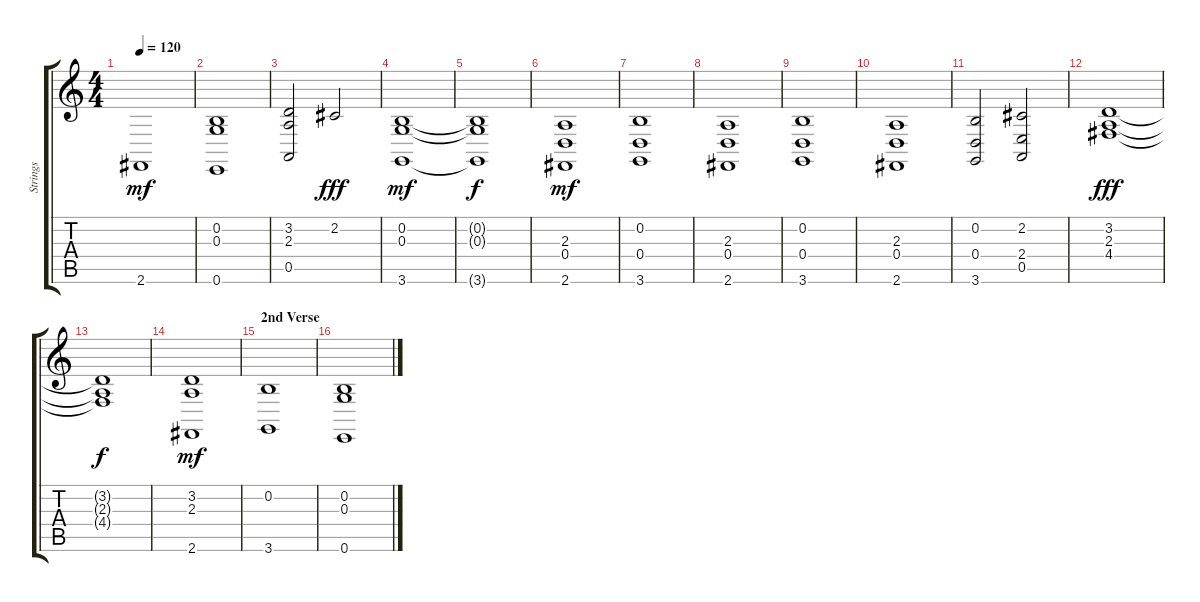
\track ("Strings" "Strings") {instrument stringensemble2}
\staff {score tabs}
\tuning (E4 B3 G3 D3 A2 E2) {hide}
\ts (4 4)
\tempo 120
\clef g2
\ks c
2.6.1{dy mf} |
(0.2 0.3 0.6).1 |
(3.2 2.3 0.5).2 2.2.2{dy fff} |
(0.2 0.3 3.6).1{dy mf} |
(0.2{t} 0.3{t} 3.6{t}).1{dy f} |
(2.3 0.4 2.6).1{dy mf} |
(0.2 0.4 3.6).1 |
(2.3 0.4 2.6).1 |
(0.2 0.4 3.6).1 |
(2.3 0.4 2.6).1 |
(0.2 0.4 3.6).2 (2.2 2.4 0.5).2 |
(3.2 2.3 4.4).1{dy fff} |
(3.2{t} 2.3{t} 4.4{t}).1{dy f} |
(3.2 2.3 2.6).1{dy mf} |
\section ("" "2nd Verse")
(0.2 3.6).1 |
(0.2 0.3 0.6).1
